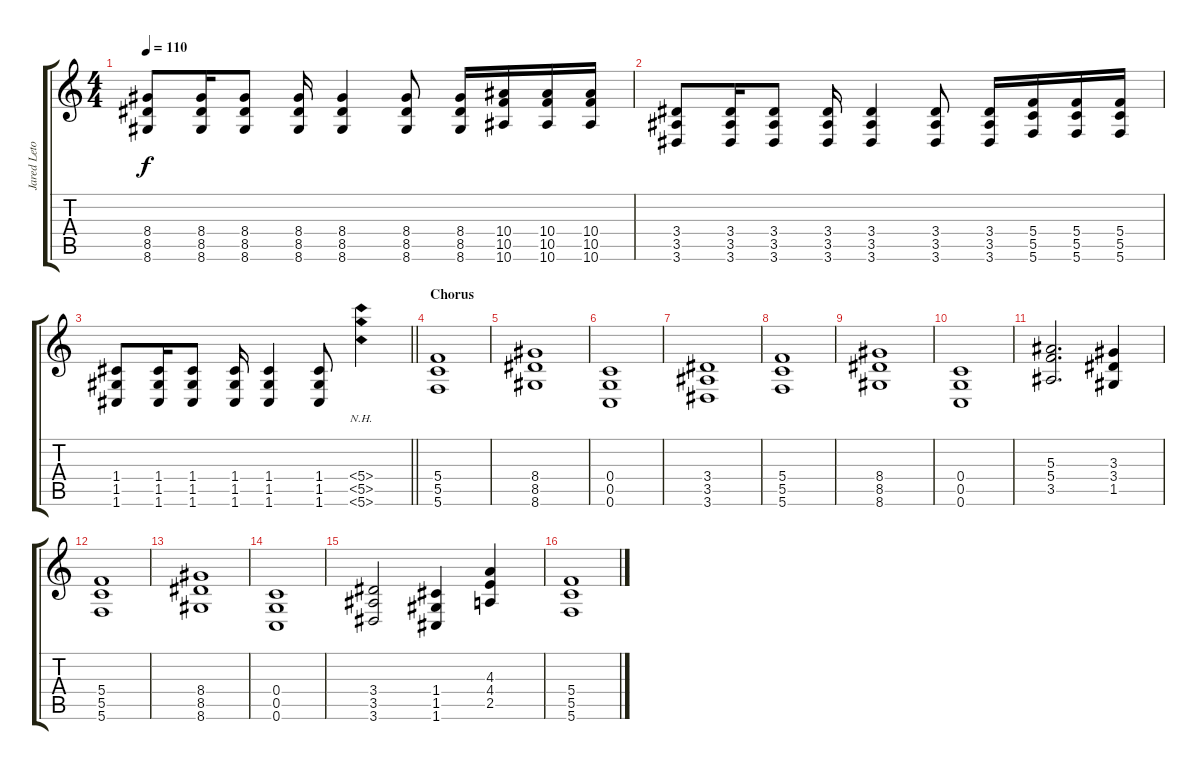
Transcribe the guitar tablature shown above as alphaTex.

\track ("Jared Leto [Guitar]" "Jared Leto") {instrument distortionguitar}
\staff {score tabs}
\tuning (D4 A3 F3 C3 G2 C2) {hide}
\ts (4 4)
\tempo 110
\clef g2
\ks c
(8.4 8.5 8.6).8{dy f} (8.4 8.5 8.6).16 (8.4 8.5 8.6).8 (8.4 8.5 8.6).16 (8.4 8.5 8.6).4 (8.4 8.5 8.6).8 (8.4 8.5 8.6).16 (10.4 10.5 10.6).16 (10.4 10.5 10.6).16 (10.4 10.5 10.6).16 |
(3.4 3.5 3.6).8 (3.4 3.5 3.6).16 (3.4 3.5 3.6).8 (3.4 3.5 3.6).16 (3.4 3.5 3.6).4 (3.4 3.5 3.6).8 (3.4 3.5 3.6).16 (5.4 5.5 5.6).16 (5.4 5.5 5.6).16 (5.4 5.5 5.6).16 |
\barLineRight lightlight
(1.4 1.5 1.6).8 (1.4 1.5 1.6).16 (1.4 1.5 1.6).8 (1.4 1.5 1.6).16 (1.4 1.5 1.6).4 (1.4 1.5 1.6).8 (5.4{nh} 5.5{nh} 5.6{nh}).4{instrument distortionguitar} |
\section ("" "Chorus")
(5.4 5.5 5.6).1 |
(8.4 8.5 8.6).1 |
(0.4 0.5 0.6).1 |
(3.4 3.5 3.6).1 |
(5.4 5.5 5.6).1 |
(8.4 8.5 8.6).1 |
(0.4 0.5 0.6).1 |
(5.3 5.4 3.5).2{d} (3.3 3.4 1.5).4 |
(5.4 5.5 5.6).1 |
(8.4 8.5 8.6).1 |
(0.4 0.5 0.6).1 |
(3.4 3.5 3.6).2 (1.4 1.5 1.6).4 (4.3 4.4 2.5).4 |
(5.4 5.5 5.6).1
